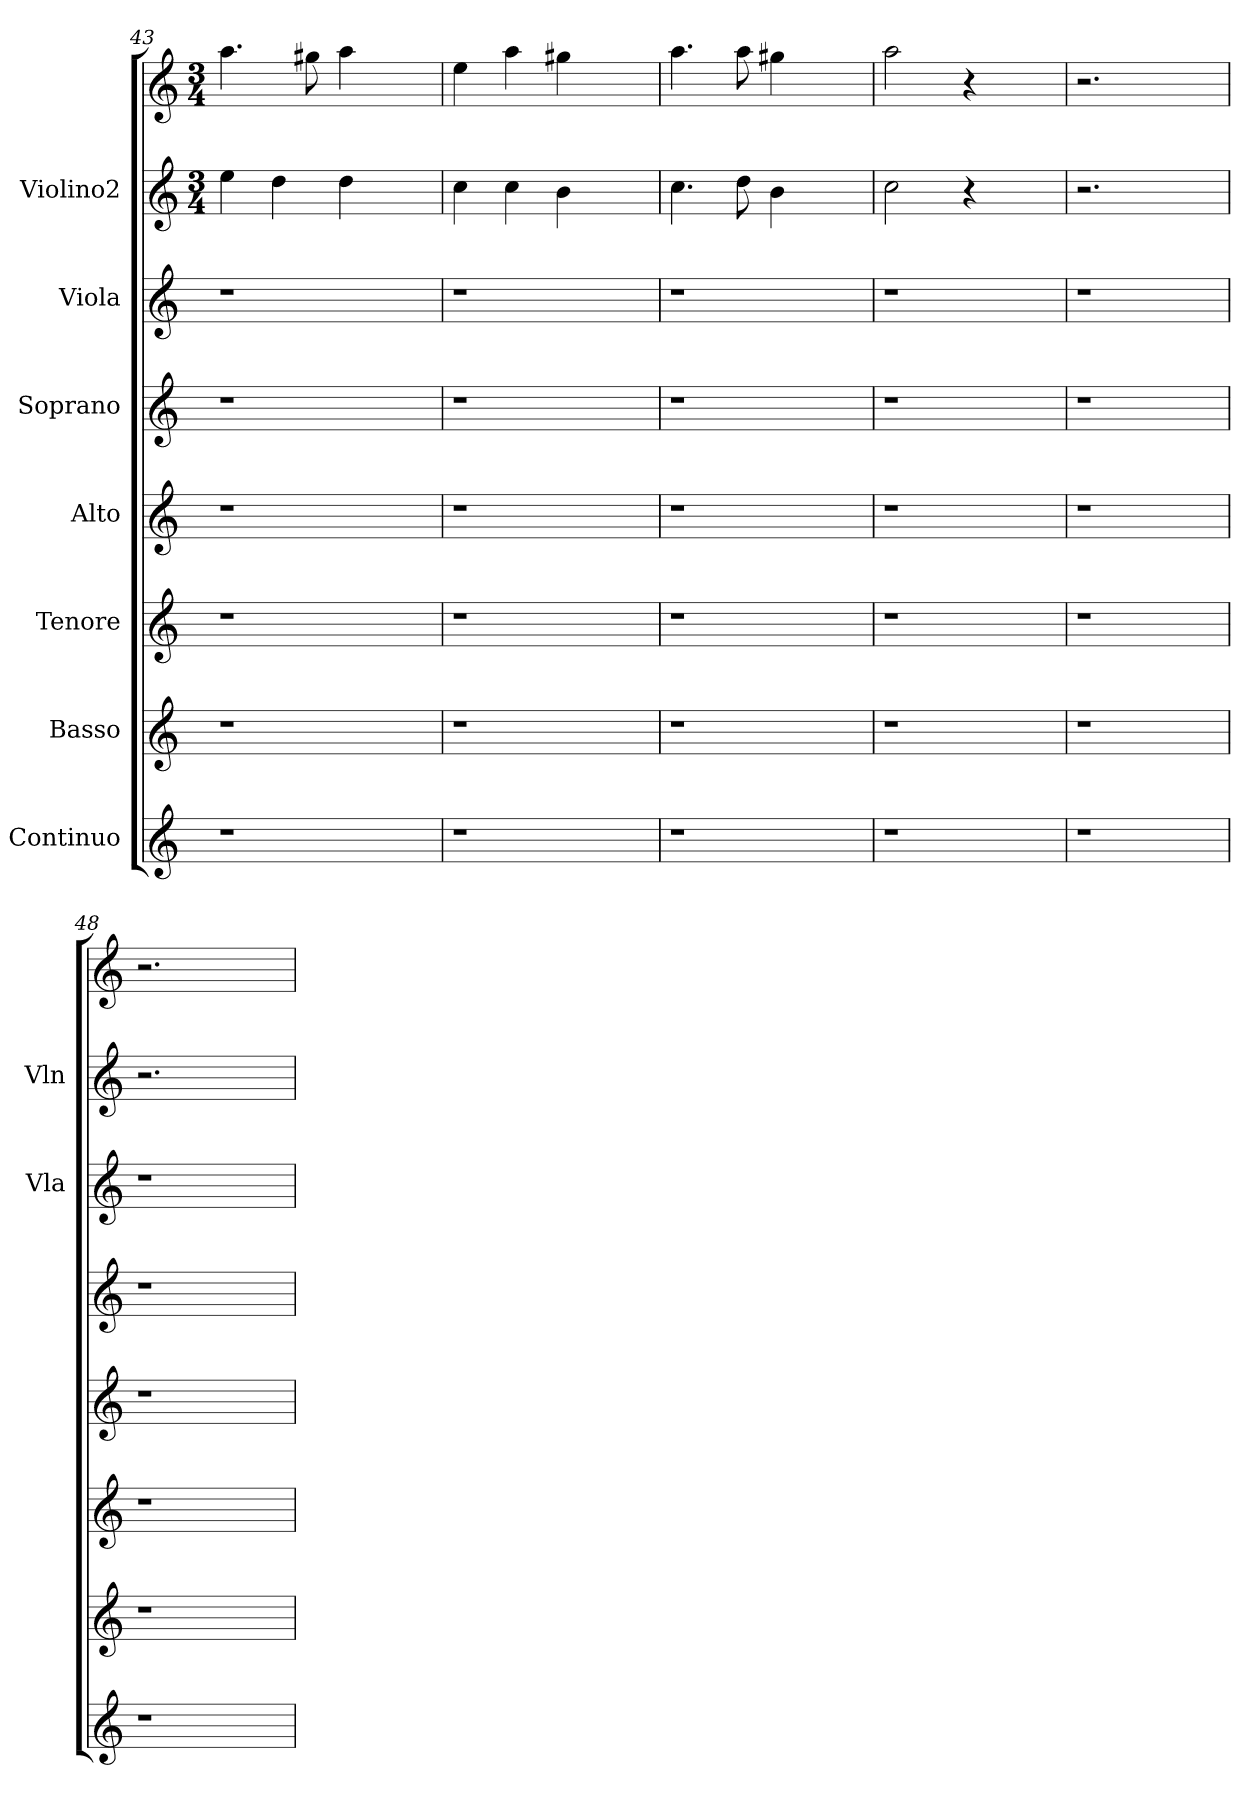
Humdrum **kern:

**kern	**kern	**kern	**kern	**kern	**kern	**kern	**kern
*part7	*part6	*part5	*part4	*part3	*part2	*part1	*part1
*staff8	*staff7	*staff6	*staff5	*staff4	*staff3	*staff2	*staff1
*I"Continuo	*I"Basso	*I"Tenore	*I"Alto	*I"Soprano	*I"Viola	*I"Violino2	*
*	*	*	*	*	*I'Vla	*I'Vln	*
*clefG2	*clefG2	*clefG2	*clefG2	*clefG2	*clefG2	*clefG2	*clefG2
*k[]	*k[]	*k[]	*k[]	*k[]	*k[]	*k[]	*k[]
*	*	*	*	*	*	*M3/4	*M3/4
=43	=43	=43	=43	=43	=43	=43	=43
1r	1r	1r	1r	1r	1r	4ee\	4.aa\
.	.	.	.	.	.	4dd\	.
.	.	.	.	.	.	.	8gg#X\
.	.	.	.	.	.	4dd\	4aa\
.	.	.	.	.	.	4ryy	4ryy
=44	=44	=44	=44	=44	=44	=44	=44
1r	1r	1r	1r	1r	1r	4cc\	4ee\
.	.	.	.	.	.	4cc\	4aa\
.	.	.	.	.	.	4b\	4gg#X\
.	.	.	.	.	.	4ryy	4ryy
!!LO:PB:g=z
=45	=45	=45	=45	=45	=45	=45	=45
1r	1r	1r	1r	1r	1r	4.cc\	4.aa\
.	.	.	.	.	.	8dd\	8aa\
.	.	.	.	.	.	4b\	4gg#X\
.	.	.	.	.	.	4ryy	4ryy
=46	=46	=46	=46	=46	=46	=46	=46
1r	1r	1r	1r	1r	1r	2cc\	2aa\
.	.	.	.	.	.	4r	4r
.	.	.	.	.	.	4ryy	4ryy
!!LO:LB:g=z
=47	=47	=47	=47	=47	=47	=47	=47
1r	1r	1r	1r	1r	1r	2.r	2.r
.	.	.	.	.	.	4ryy	4ryy
=48	=48	=48	=48	=48	=48	=48	=48
1r	1r	1r	1r	1r	1r	2.r	2.r
.	.	.	.	.	.	4ryy	4ryy
=	=	=	=	=	=	=	=
*-	*-	*-	*-	*-	*-	*-	*-
